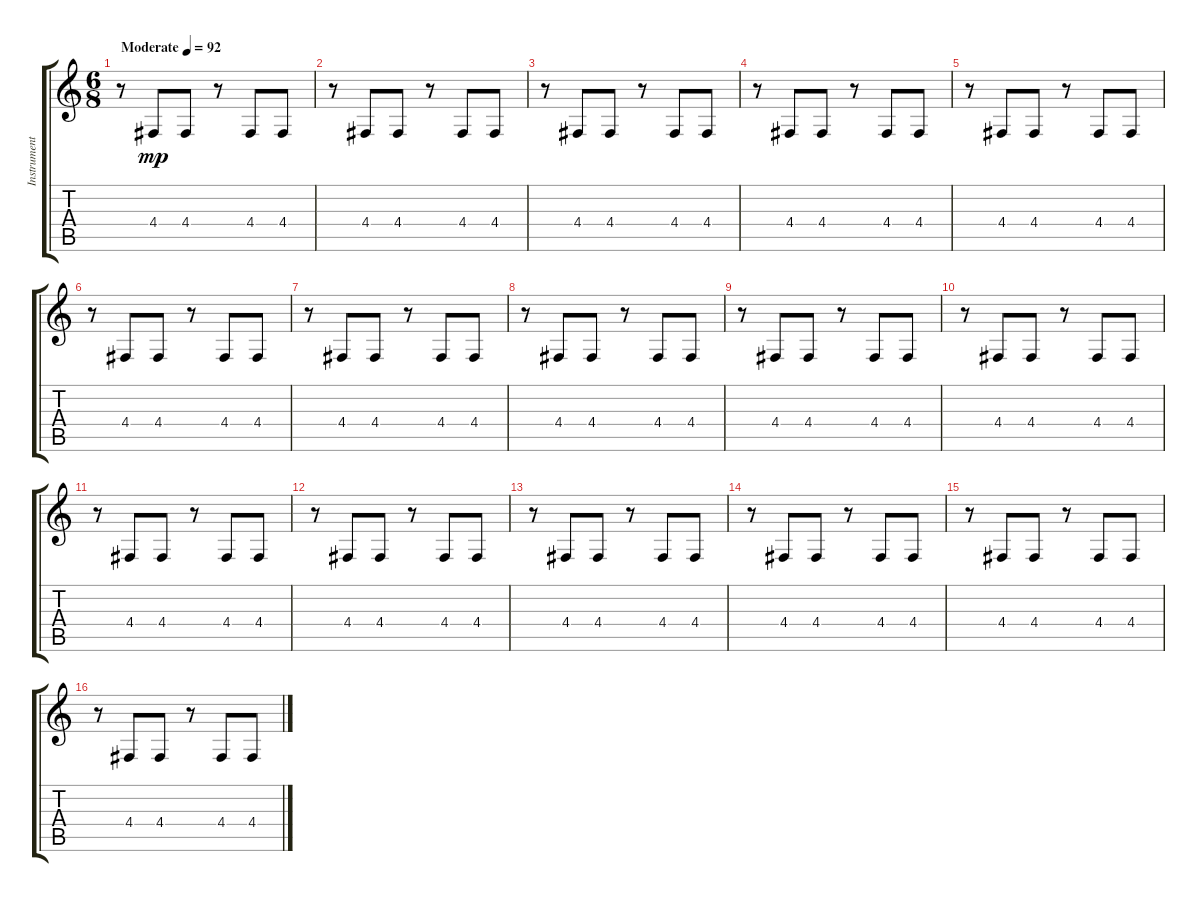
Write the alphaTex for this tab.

\track ("Instrument 2" "Instrument") {instrument acousticgrandpiano}
\staff {score tabs}
\tuning (E4 B3 G3 D3 A2 E2) {hide}
\ts (6 8)
\tempo (92 "Moderate")
\clef g2
\ks c
r.8{dy mp instrument acousticgrandpiano} 4.4.8 4.4.8 r.8 4.4.8 4.4.8 |
r.8 4.4.8 4.4.8 r.8 4.4.8 4.4.8 |
r.8 4.4.8 4.4.8 r.8 4.4.8 4.4.8 |
r.8 4.4.8 4.4.8 r.8 4.4.8 4.4.8 |
r.8 4.4.8 4.4.8 r.8 4.4.8 4.4.8 |
r.8 4.4.8 4.4.8 r.8 4.4.8 4.4.8 |
r.8 4.4.8 4.4.8 r.8 4.4.8 4.4.8 |
r.8 4.4.8 4.4.8 r.8 4.4.8 4.4.8 |
r.8 4.4.8 4.4.8 r.8 4.4.8 4.4.8 |
r.8 4.4.8 4.4.8 r.8 4.4.8 4.4.8 |
r.8 4.4.8 4.4.8 r.8 4.4.8 4.4.8 |
r.8 4.4.8 4.4.8 r.8 4.4.8 4.4.8 |
r.8 4.4.8 4.4.8 r.8 4.4.8 4.4.8 |
r.8 4.4.8 4.4.8 r.8 4.4.8 4.4.8 |
r.8 4.4.8 4.4.8 r.8 4.4.8 4.4.8 |
r.8 4.4.8 4.4.8 r.8 4.4.8 4.4.8
